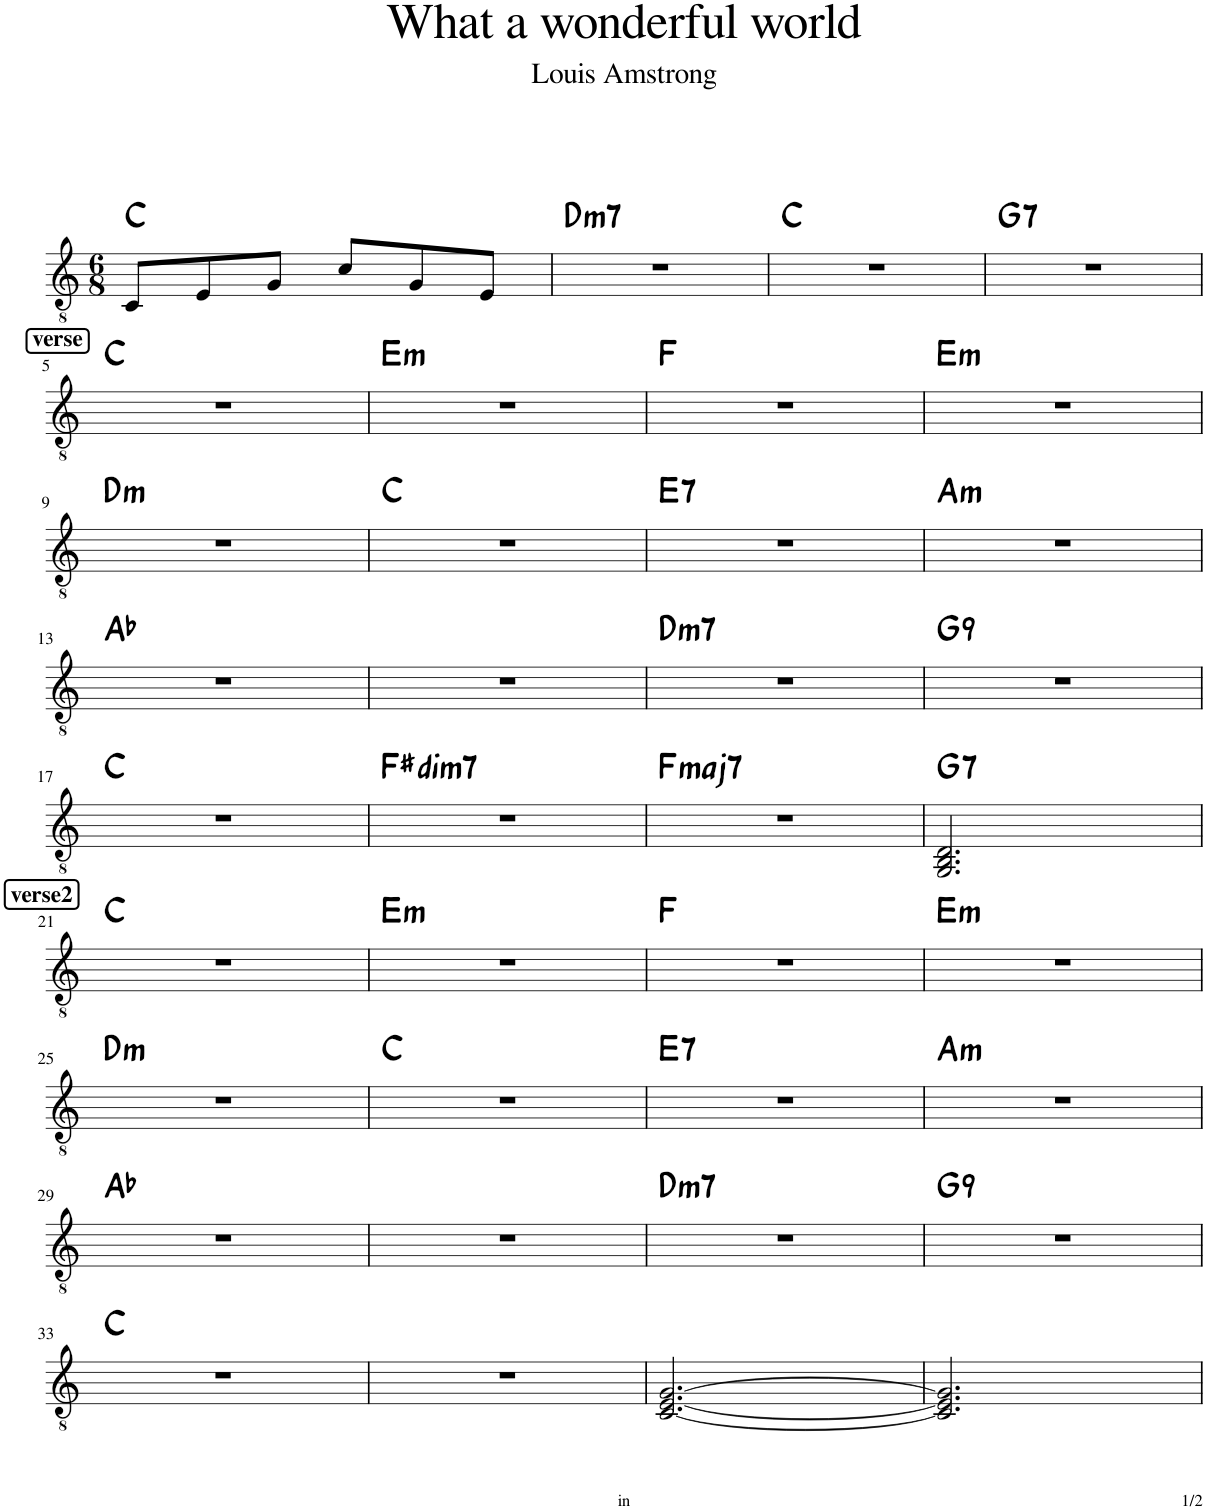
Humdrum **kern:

**kern	**harte
*part1	*part1
*staff1	*
*I"Classical Guitar	*
*I'Guit.	*
*clefGv2	*
*k[]	*
*M6/8	*
=1	=1
8C/L	C:maj
8E/	.
8G/J	.
8c/L	.
8G/	.
8E/J	.
=2	=2
!	!LO:H:kt=m7
2.r	D:min7
=3	=3
2.r	C:maj
=4	=4
!	!LO:H:kt=7
2.r	G:7
!!LO:LB:g=z
!!LO:REH:place=s1:a:B:cj:fs=11:t=verse
=5	=5
2.r	C:maj
=6	=6
!	!LO:H:kt=m
2.r	E:min
=7	=7
2.r	F:maj
=8	=8
!	!LO:H:kt=m
2.r	E:min
!!LO:LB:g=z
=9	=9
!	!LO:H:kt=m
2.r	D:min
=10	=10
2.r	C:maj
=11	=11
!	!LO:H:kt=7
2.r	E:7
=12	=12
!	!LO:H:kt=m
2.r	A:min
!!LO:LB:g=z
=13	=13
2.r	Ab:maj
=14	=14
2.r	.
=15	=15
!	!LO:H:kt=m7
2.r	D:min7
=16	=16
!	!LO:H:kt=9
2.r	G:9
!!LO:LB:g=z
=17	=17
2.r	C:maj
=18	=18
!	!LO:H:kt=dim7
2.r	F#:dim7
=19	=19
!	!LO:H:kt=maj7
2.r	F:maj7
=20	=20
!	!LO:H:kt=7
2.GG/ 2.BB/ 2.D/	G:7
!!LO:LB:g=z
!!LO:REH:place=s1:a:B:cj:fs=11:t=verse2
=21	=21
2.r	C:maj
=22	=22
!	!LO:H:kt=m
2.r	E:min
=23	=23
2.r	F:maj
=24	=24
!	!LO:H:kt=m
2.r	E:min
!!LO:LB:g=z
=25	=25
!	!LO:H:kt=m
2.r	D:min
=26	=26
2.r	C:maj
=27	=27
!	!LO:H:kt=7
2.r	E:7
=28	=28
!	!LO:H:kt=m
2.r	A:min
!!LO:LB:g=z
=29	=29
2.r	Ab:maj
=30	=30
2.r	.
=31	=31
!	!LO:H:kt=m7
2.r	D:min7
=32	=32
!	!LO:H:kt=9
2.r	G:9
!!LO:LB:g=z
=33	=33
2.r	C:maj
=34	=34
2.r	.
=35	=35
[2.C/ [2.E/ [2.G/	.
=36	=36
2.C/] 2.E/] 2.G/]	.
=	=
*-	*-
